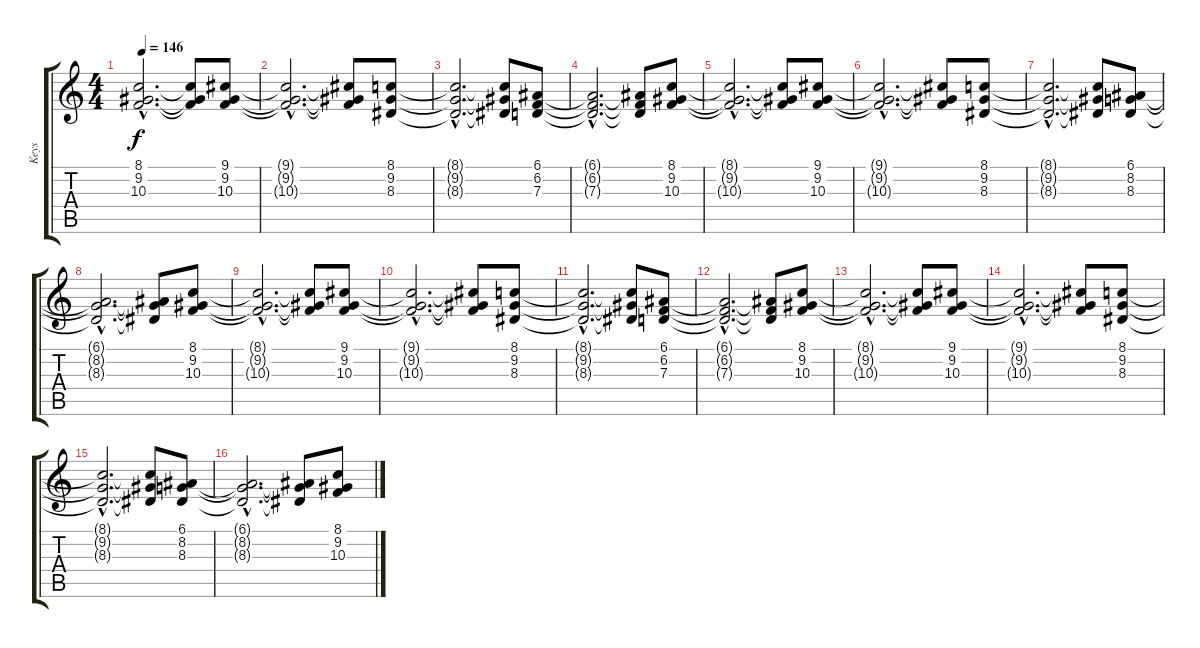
\track ("Keys" "Keys") {instrument choiraahs}
\staff {score tabs}
\tuning (E4 B3 G3 D3 A2 E2) {hide}
\ts (4 4)
\tempo 146
\clef g2
\ks c
(8.1{hac t} 9.2{hac t} 10.3{hac t}).2{d dy f} (8.1{t} 9.2{t} 10.3{t}).8 (9.1 9.2 10.3).8 |
(9.1{hac t} 9.2{hac t} 10.3{hac t}).2{d} (9.1{t} 9.2{t} 10.3{t}).8 (8.1 9.2 8.3).8 |
(8.1{hac t} 9.2{hac t} 8.3{hac t}).2{d} (8.1{t} 9.2{t} 8.3{t}).8 (6.1 6.2 7.3).8 |
(6.1{hac t} 6.2{hac t} 7.3{hac t}).2{d} (6.1{t} 6.2{t} 7.3{t}).8 (8.1 9.2 10.3).8 |
(8.1{hac t} 9.2{hac t} 10.3{hac t}).2{d} (8.1{t} 9.2{t} 10.3{t}).8 (9.1 9.2 10.3).8 |
(9.1{hac t} 9.2{hac t} 10.3{hac t}).2{d} (9.1{t} 9.2{t} 10.3{t}).8 (8.1 9.2 8.3).8 |
(8.1{hac t} 9.2{hac t} 8.3{hac t}).2{d} (8.1{t} 9.2{t} 8.3{t}).8 (6.1 8.2 8.3).8 |
(6.1{hac t} 8.2{hac t} 8.3{hac t}).2{d} (6.1{t} 8.2{t} 8.3{t}).8 (8.1 9.2 10.3).8 |
(8.1{hac t} 9.2{hac t} 10.3{hac t}).2{d} (8.1{t} 9.2{t} 10.3{t}).8 (9.1 9.2 10.3).8 |
(9.1{hac t} 9.2{hac t} 10.3{hac t}).2{d} (9.1{t} 9.2{t} 10.3{t}).8 (8.1 9.2 8.3).8 |
(8.1{hac t} 9.2{hac t} 8.3{hac t}).2{d} (8.1{t} 9.2{t} 8.3{t}).8 (6.1 6.2 7.3).8 |
(6.1{hac t} 6.2{hac t} 7.3{hac t}).2{d} (6.1{t} 6.2{t} 7.3{t}).8 (8.1 9.2 10.3).8 |
(8.1{hac t} 9.2{hac t} 10.3{hac t}).2{d} (8.1{t} 9.2{t} 10.3{t}).8 (9.1 9.2 10.3).8 |
(9.1{hac t} 9.2{hac t} 10.3{hac t}).2{d} (9.1{t} 9.2{t} 10.3{t}).8 (8.1 9.2 8.3).8 |
(8.1{hac t} 9.2{hac t} 8.3{hac t}).2{d} (8.1{t} 9.2{t} 8.3{t}).8 (6.1 8.2 8.3).8 |
(6.1{hac t} 8.2{hac t} 8.3{hac t}).2{d} (6.1{t} 8.2{t} 8.3{t}).8 (8.1 9.2 10.3).8
